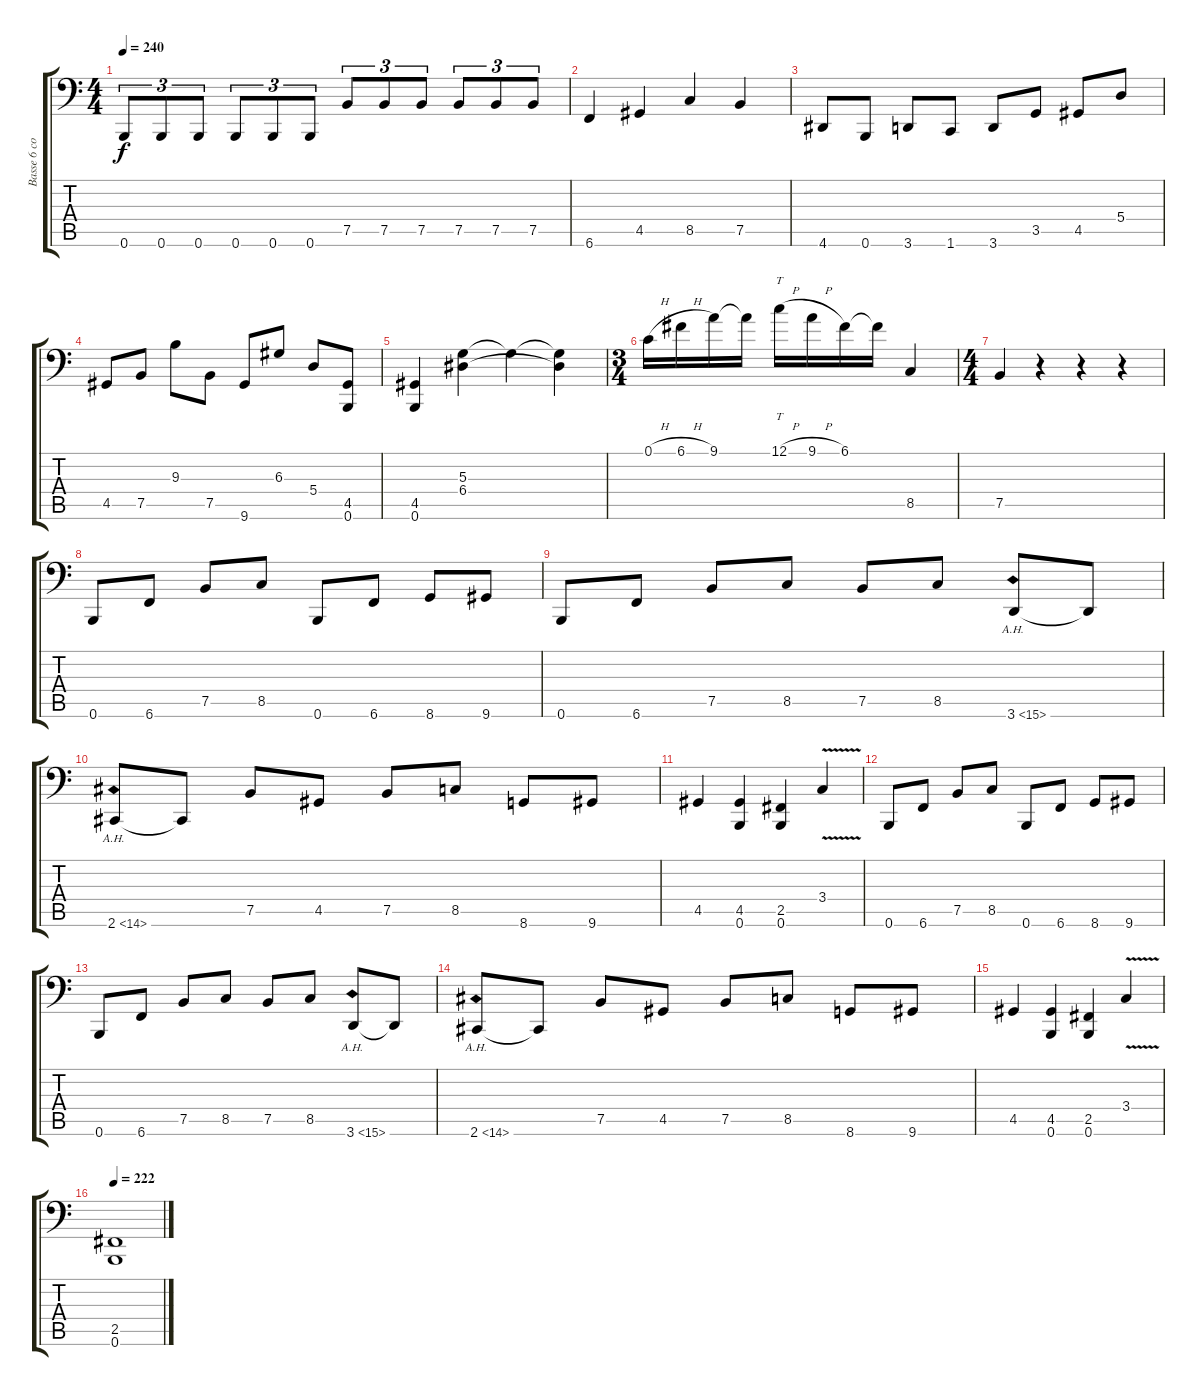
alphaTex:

\track ("Basse 6 cordes" "Basse 6 co") {instrument electricbassfinger}
\staff {score tabs}
\tuning (C3 G2 D2 A1 E1 B0) {hide}
\ts (4 4)
\tempo 240
\clef f4
\ks c
0.6.8{tu (3 2) dy f} 0.6.8{tu (3 2)} 0.6.8{tu (3 2)} 0.6.8{tu (3 2)} 0.6.8{tu (3 2)} 0.6.8{tu (3 2)} 7.5.8{tu (3 2)} 7.5.8{tu (3 2)} 7.5.8{tu (3 2)} 7.5.8{tu (3 2)} 7.5.8{tu (3 2)} 7.5.8{tu (3 2)} |
6.6.4 4.5.4 8.5.4 7.5.4 |
4.6.8 0.6.8 3.6.8 1.6.8 3.6.8 3.5.8 4.5.8 5.4.8 |
4.5.8 7.5.8 9.3.8 7.5.8 9.6.8 6.3.8 5.4.8 (4.5 0.6).8 |
(4.5 0.6).4 (5.3 6.4).4 5.3{t}.4 (5.3{t} 6.4{t}).4 |
\ts (3 4)
0.1{h}.16 6.1{h}.16 9.1.16 9.1{t}.16 12.1{h}.16{tt} 9.1{h}.16 6.1.16 6.1{t}.16 8.5.4 |
\ts (4 4)
7.5.4 r.4 r.4 r.4 |
0.6.8 6.6.8 7.5.8 8.5.8 0.6.8 6.6.8 8.6.8 9.6.8 |
0.6.8 6.6.8 7.5.8 8.5.8 7.5.8 8.5.8 3.6{ah 12}.8 3.6{t}.8 |
2.6{ah 12}.8 2.6{t}.8 7.5.8 4.5.8 7.5.8 8.5.8 8.6.8 9.6.8 |
4.5.4 (4.5 0.6).4 (2.5 0.6).4 3.4{v}.4 |
0.6.8 6.6.8 7.5.8 8.5.8 0.6.8 6.6.8 8.6.8 9.6.8 |
0.6.8 6.6.8 7.5.8 8.5.8 7.5.8 8.5.8 3.6{ah 12}.8 3.6{t}.8 |
2.6{ah 12}.8 2.6{t}.8 7.5.8 4.5.8 7.5.8 8.5.8 8.6.8 9.6.8 |
4.5.4 (4.5 0.6).4 (2.5 0.6).4 3.4{v}.4 |
\tempo 222
(2.5 0.6).1
